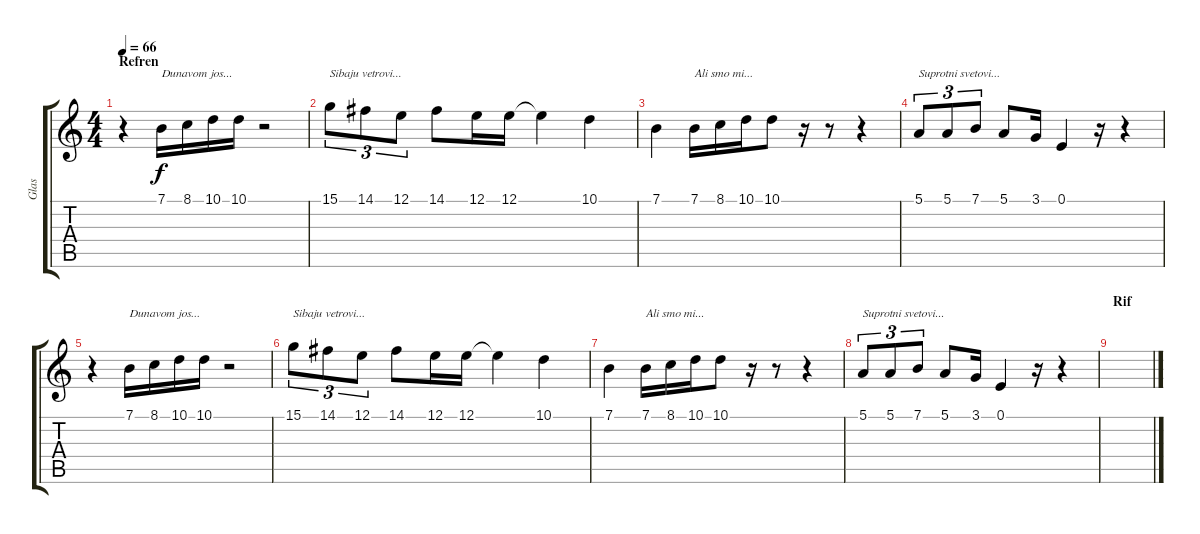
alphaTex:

\track ("Glas" "Glas") {instrument lead2sawtooth}
\staff {score tabs}
\tuning (E4 B3 G3 D3 A2 E2) {hide}
\ts (4 4)
\section ("" "Refren")
\tempo 66
\clef g2
\ks c
r.4{dy f} 7.1.16{txt "Dunavom jos..."} 8.1.16 10.1.16 10.1.16 r.2 |
15.1.8{tu (3 2) txt "Sibaju vetrovi..."} 14.1.8{tu (3 2)} 12.1.8{tu (3 2)} 14.1.8 12.1.16 12.1.16 12.1{t}.4 10.1.4 |
7.1.4 7.1.16{txt "Ali smo mi..."} 8.1.16 10.1.16 10.1.8 r.16 r.8 r.4 |
5.1.8{tu (3 2) txt "Suprotni svetovi..."} 5.1.8{tu (3 2)} 7.1.8{tu (3 2)} 5.1.8 3.1.16 0.1.4 r.16 r.4 |
r.4 7.1.16{txt "Dunavom jos..."} 8.1.16 10.1.16 10.1.16 r.2 |
15.1.8{tu (3 2) txt "Sibaju vetrovi..."} 14.1.8{tu (3 2)} 12.1.8{tu (3 2)} 14.1.8 12.1.16 12.1.16 12.1{t}.4 10.1.4 |
7.1.4 7.1.16{txt "Ali smo mi..."} 8.1.16 10.1.16 10.1.8 r.16 r.8 r.4 |
5.1.8{tu (3 2) txt "Suprotni svetovi..."} 5.1.8{tu (3 2)} 7.1.8{tu (3 2)} 5.1.8 3.1.16 0.1.4 r.16 r.4 |
\section ("" "Rif")
